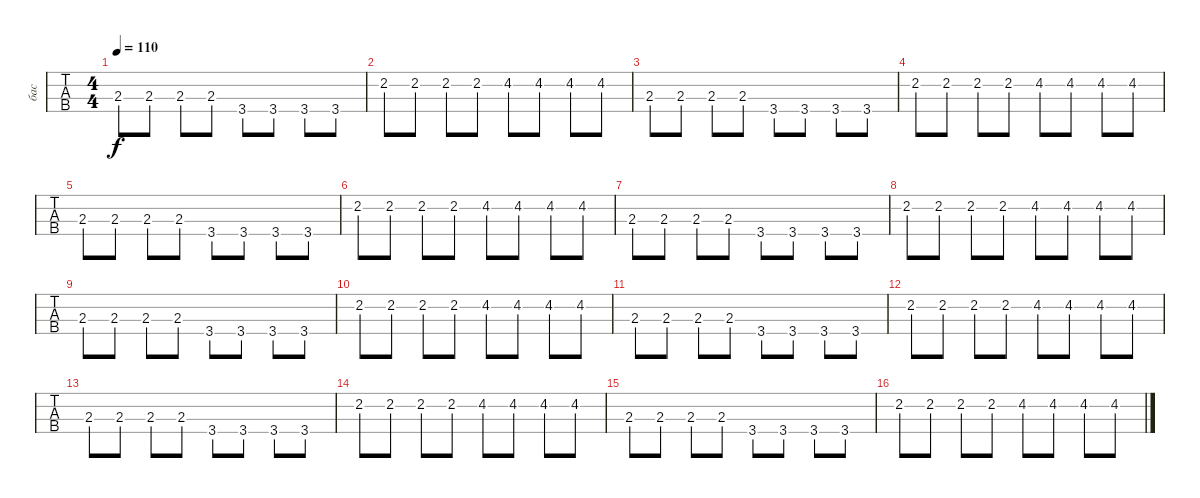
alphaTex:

\track ("бас" "бас") {instrument electricbassfinger}
\staff {tabs}
\tuning (G2 D2 A1 E1) {hide}
\ts (4 4)
\tempo 110
\clef f4
\ks c
2.3.8{dy f} 2.3.8 2.3.8 2.3.8 3.4.8 3.4.8 3.4.8 3.4.8 |
2.2.8 2.2.8 2.2.8 2.2.8 4.2.8 4.2.8 4.2.8 4.2.8 |
2.3.8 2.3.8 2.3.8 2.3.8 3.4.8 3.4.8 3.4.8 3.4.8 |
2.2.8 2.2.8 2.2.8 2.2.8 4.2.8 4.2.8 4.2.8 4.2.8 |
2.3.8 2.3.8 2.3.8 2.3.8 3.4.8 3.4.8 3.4.8 3.4.8 |
2.2.8 2.2.8 2.2.8 2.2.8 4.2.8 4.2.8 4.2.8 4.2.8 |
2.3.8 2.3.8 2.3.8 2.3.8 3.4.8 3.4.8 3.4.8 3.4.8 |
2.2.8 2.2.8 2.2.8 2.2.8 4.2.8 4.2.8 4.2.8 4.2.8 |
2.3.8 2.3.8 2.3.8 2.3.8 3.4.8 3.4.8 3.4.8 3.4.8 |
2.2.8 2.2.8 2.2.8 2.2.8 4.2.8 4.2.8 4.2.8 4.2.8 |
2.3.8 2.3.8 2.3.8 2.3.8 3.4.8 3.4.8 3.4.8 3.4.8 |
2.2.8 2.2.8 2.2.8 2.2.8 4.2.8 4.2.8 4.2.8 4.2.8 |
2.3.8 2.3.8 2.3.8 2.3.8 3.4.8 3.4.8 3.4.8 3.4.8 |
2.2.8 2.2.8 2.2.8 2.2.8 4.2.8 4.2.8 4.2.8 4.2.8 |
2.3.8 2.3.8 2.3.8 2.3.8 3.4.8 3.4.8 3.4.8 3.4.8 |
2.2.8 2.2.8 2.2.8 2.2.8 4.2.8 4.2.8 4.2.8 4.2.8
